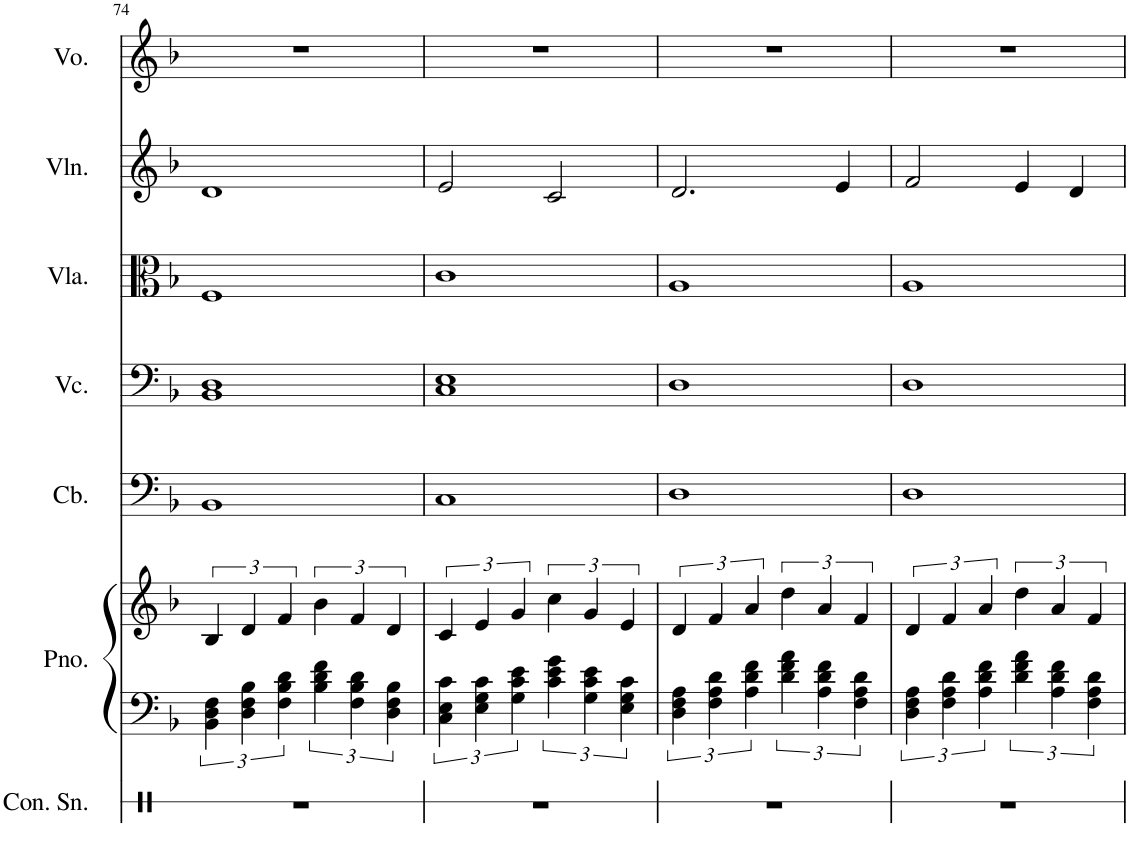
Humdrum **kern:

**kern	**kern	**kern	**kern	**kern	**kern	**kern	**kern
*part7	*part6	*part6	*part5	*part4	*part3	*part2	*part1
*staff8	*staff7	*staff6	*staff5	*staff4	*staff3	*staff2	*staff1
*I"Concert Snare Drum	*I"Piano	*	*I"Contrabass	*I"Violoncello	*I"Viola	*I"Violin	*I"Voice
*I'Con. Sn.	*I'Pno.	*	*I'Cb.	*I'Vc.	*I'Vla.	*I'Vln.	*I'Vo.
!!LO:PB:g=z
*clefX	*clefF4	*clefG2	*clefF4	*clefF4	*clefC3	*clefG2	*clefG2
*	*	*	*Trd7c12	*	*	*	*
*k[]	*k[b-]	*k[b-]	*k[b-]	*k[b-]	*k[b-]	*k[b-]	*k[b-]
*M4/4	*M4/4	*M4/4	*M4/4	*M4/4	*M4/4	*M4/4	*M4/4
=74	=74	=74	=74	=74	=74	=74	=74
1r	6BB-\ 6D\ 6F\	6B-/	1BB-	1BB- 1D	1F	1d	1r
.	6D\ 6F\ 6B-\	6d/	.	.	.	.	.
.	6F\ 6B-\ 6d\	6f/	.	.	.	.	.
.	6B-\ 6d\ 6f\	6b-\	.	.	.	.	.
.	6F\ 6B-\ 6d\	6f/	.	.	.	.	.
.	6D\ 6F\ 6B-\	6d/	.	.	.	.	.
=75	=75	=75	=75	=75	=75	=75	=75
1r	6C\ 6E\ 6c\	6c/	1C	1C 1E	1c	2e/	1r
.	6E\ 6G\ 6c\	6e/	.	.	.	.	.
.	6G\ 6c\ 6e\	6g/	.	.	.	.	.
.	6c\ 6e\ 6g\	6cc\	.	.	.	2c/	.
.	6G\ 6c\ 6e\	6g/	.	.	.	.	.
.	6E\ 6G\ 6c\	6e/	.	.	.	.	.
=76	=76	=76	=76	=76	=76	=76	=76
1r	6D\ 6F\ 6A\	6d/	1D	1D	1A	2.d/	1r
.	6F\ 6A\ 6d\	6f/	.	.	.	.	.
.	6A\ 6d\ 6f\	6a/	.	.	.	.	.
.	6d\ 6f\ 6a\	6dd\	.	.	.	.	.
.	6A\ 6d\ 6f\	6a/	.	.	.	.	.
.	.	.	.	.	.	4e/	.
.	6F\ 6A\ 6d\	6f/	.	.	.	.	.
=77	=77	=77	=77	=77	=77	=77	=77
1r	6D\ 6F\ 6A\	6d/	1D	1D	1A	2f/	1r
.	6F\ 6A\ 6d\	6f/	.	.	.	.	.
.	6A\ 6d\ 6f\	6a/	.	.	.	.	.
.	6d\ 6f\ 6a\	6dd\	.	.	.	4e/	.
.	6A\ 6d\ 6f\	6a/	.	.	.	.	.
.	.	.	.	.	.	4d/	.
.	6F\ 6A\ 6d\	6f/	.	.	.	.	.
=	=	=	=	=	=	=	=
*-	*-	*-	*-	*-	*-	*-	*-
